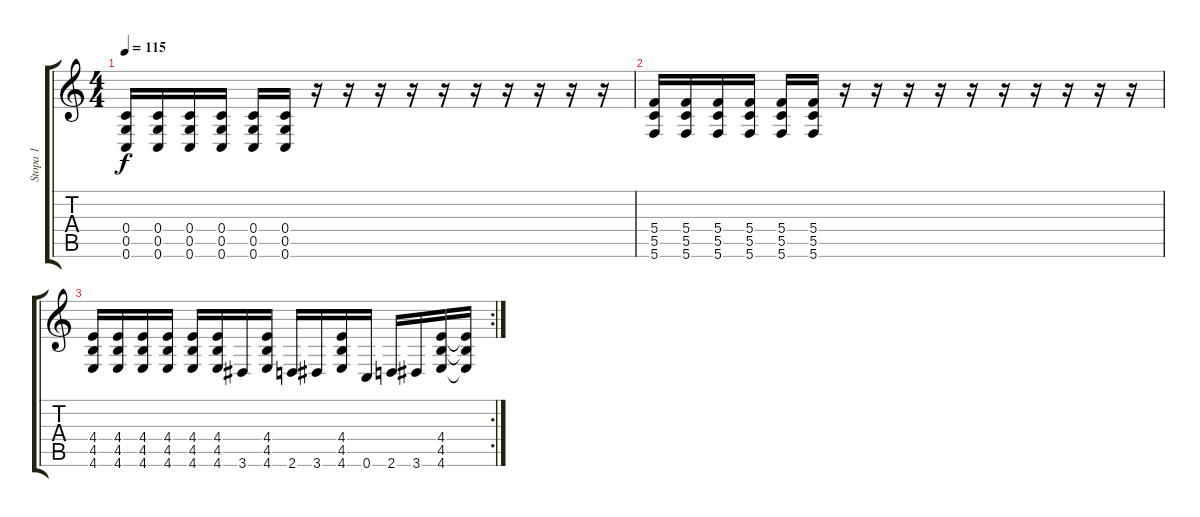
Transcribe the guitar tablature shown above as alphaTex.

\track ("Stopa 1" "Stopa 1") {instrument distortionguitar}
\staff {score tabs}
\tuning (D4 A3 F3 C3 G2 C2) {hide}
\ts (4 4)
\tempo 115
\clef g2
\ks c
(0.4 0.5 0.6).16{dy f} (0.4 0.5 0.6).16 (0.4 0.5 0.6).16 (0.4 0.5 0.6).16 (0.4 0.5 0.6).16 (0.4 0.5 0.6).16 r.16 r.16 r.16 r.16 r.16 r.16 r.16 r.16 r.16 r.16 |
(5.4 5.5 5.6).16 (5.4 5.5 5.6).16 (5.4 5.5 5.6).16 (5.4 5.5 5.6).16 (5.4 5.5 5.6).16 (5.4 5.5 5.6).16 r.16 r.16 r.16 r.16 r.16 r.16 r.16 r.16 r.16 r.16 |
\rc 2
(4.4 4.5 4.6).16 (4.4 4.5 4.6).16 (4.4 4.5 4.6).16 (4.4 4.5 4.6).16 (4.4 4.5 4.6).16 (4.4 4.5 4.6).16 3.6.16 (4.4 4.5 4.6).16 2.6.16 3.6.16 (4.4 4.5 4.6).16 0.6.16 2.6.16 3.6.16 (4.4 4.5 4.6).16 (4.4{t} 4.5{t} 4.6{t}).16
